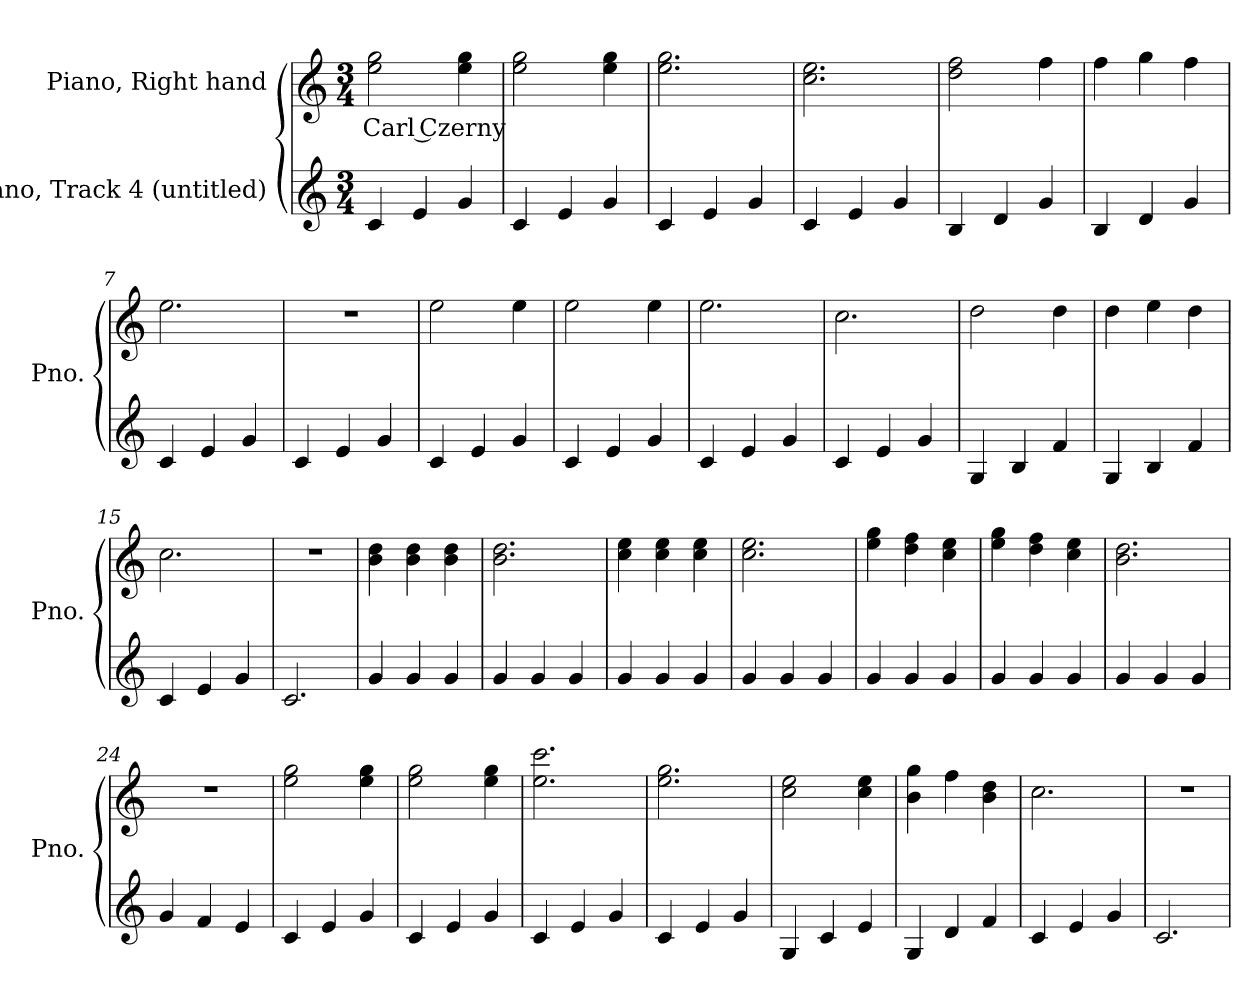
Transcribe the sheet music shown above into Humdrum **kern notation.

**kern	**kern	**text
*part2	*part1	*part1
*staff2	*staff1	*staff1
*I"Piano, Track 4 (untitled)	*I"Piano, Right hand	*
*I'Pno.	*I'Pno.	*
*clefG2	*clefG2	*
*k[]	*k[]	*
*M3/4	*M3/4	*
*MM100	*MM100	*
=1	=1	=1
!	!	!LO:LY:b
4c/	2ee\ 2gg\	Carl Czerny
4e/	.	.
4g/	4ee\ 4gg\	.
=2	=2	=2
4c/	2ee\ 2gg\	.
4e/	.	.
4g/	4ee\ 4gg\	.
=3	=3	=3
4c/	2.ee\ 2.gg\	.
4e/	.	.
4g/	.	.
=4	=4	=4
4c/	2.cc\ 2.ee\	.
4e/	.	.
4g/	.	.
=5	=5	=5
4B/	2dd\ 2ff\	.
4d/	.	.
4g/	4ff\	.
=6	=6	=6
4B/	4ff\	.
4d/	4gg\	.
4g/	4ff\	.
=7	=7	=7
4c/	2.ee\	.
4e/	.	.
4g/	.	.
!!LO:LB:g=z
=8	=8	=8
4c/	2.r	.
4e/	.	.
4g/	.	.
=9	=9	=9
4c/	2ee\	.
4e/	.	.
4g/	4ee\	.
=10	=10	=10
4c/	2ee\	.
4e/	.	.
4g/	4ee\	.
=11	=11	=11
4c/	2.ee\	.
4e/	.	.
4g/	.	.
=12	=12	=12
4c/	2.cc\	.
4e/	.	.
4g/	.	.
=13	=13	=13
4G/	2dd\	.
4B/	.	.
4f/	4dd\	.
=14	=14	=14
4G/	4dd\	.
4B/	4ee\	.
4f/	4dd\	.
=15	=15	=15
4c/	2.cc\	.
4e/	.	.
4g/	.	.
=16	=16	=16
2.c/	2.r	.
=17	=17	=17
4g/	4b\ 4dd\	.
4g/	4b\ 4dd\	.
4g/	4b\ 4dd\	.
!!LO:LB:g=z
=18	=18	=18
4g/	2.b\ 2.dd\	.
4g/	.	.
4g/	.	.
=19	=19	=19
4g/	4cc\ 4ee\	.
4g/	4cc\ 4ee\	.
4g/	4cc\ 4ee\	.
=20	=20	=20
4g/	2.cc\ 2.ee\	.
4g/	.	.
4g/	.	.
=21	=21	=21
4g/	4ee\ 4gg\	.
4g/	4dd\ 4ff\	.
4g/	4cc\ 4ee\	.
=22	=22	=22
4g/	4ee\ 4gg\	.
4g/	4dd\ 4ff\	.
4g/	4cc\ 4ee\	.
=23	=23	=23
4g/	2.b\ 2.dd\	.
4g/	.	.
4g/	.	.
=24	=24	=24
4g/	2.r	.
4f/	.	.
4e/	.	.
=25	=25	=25
4c/	2ee\ 2gg\	.
4e/	.	.
4g/	4ee\ 4gg\	.
=26	=26	=26
4c/	2ee\ 2gg\	.
4e/	.	.
4g/	4ee\ 4gg\	.
=27	=27	=27
4c/	2.ee\ 2.ccc\	.
4e/	.	.
4g/	.	.
!!LO:LB:g=z
=28	=28	=28
4c/	2.ee\ 2.gg\	.
4e/	.	.
4g/	.	.
=29	=29	=29
4G/	2cc\ 2ee\	.
4c/	.	.
4e/	4cc\ 4ee\	.
=30	=30	=30
4G/	4b\ 4gg\	.
4d/	4ff\	.
4f/	4b\ 4dd\	.
=31	=31	=31
4c/	2.cc\	.
4e/	.	.
4g/	.	.
=32	=32	=32
2.c/	2.r	.
=	=	=
*-	*-	*-
